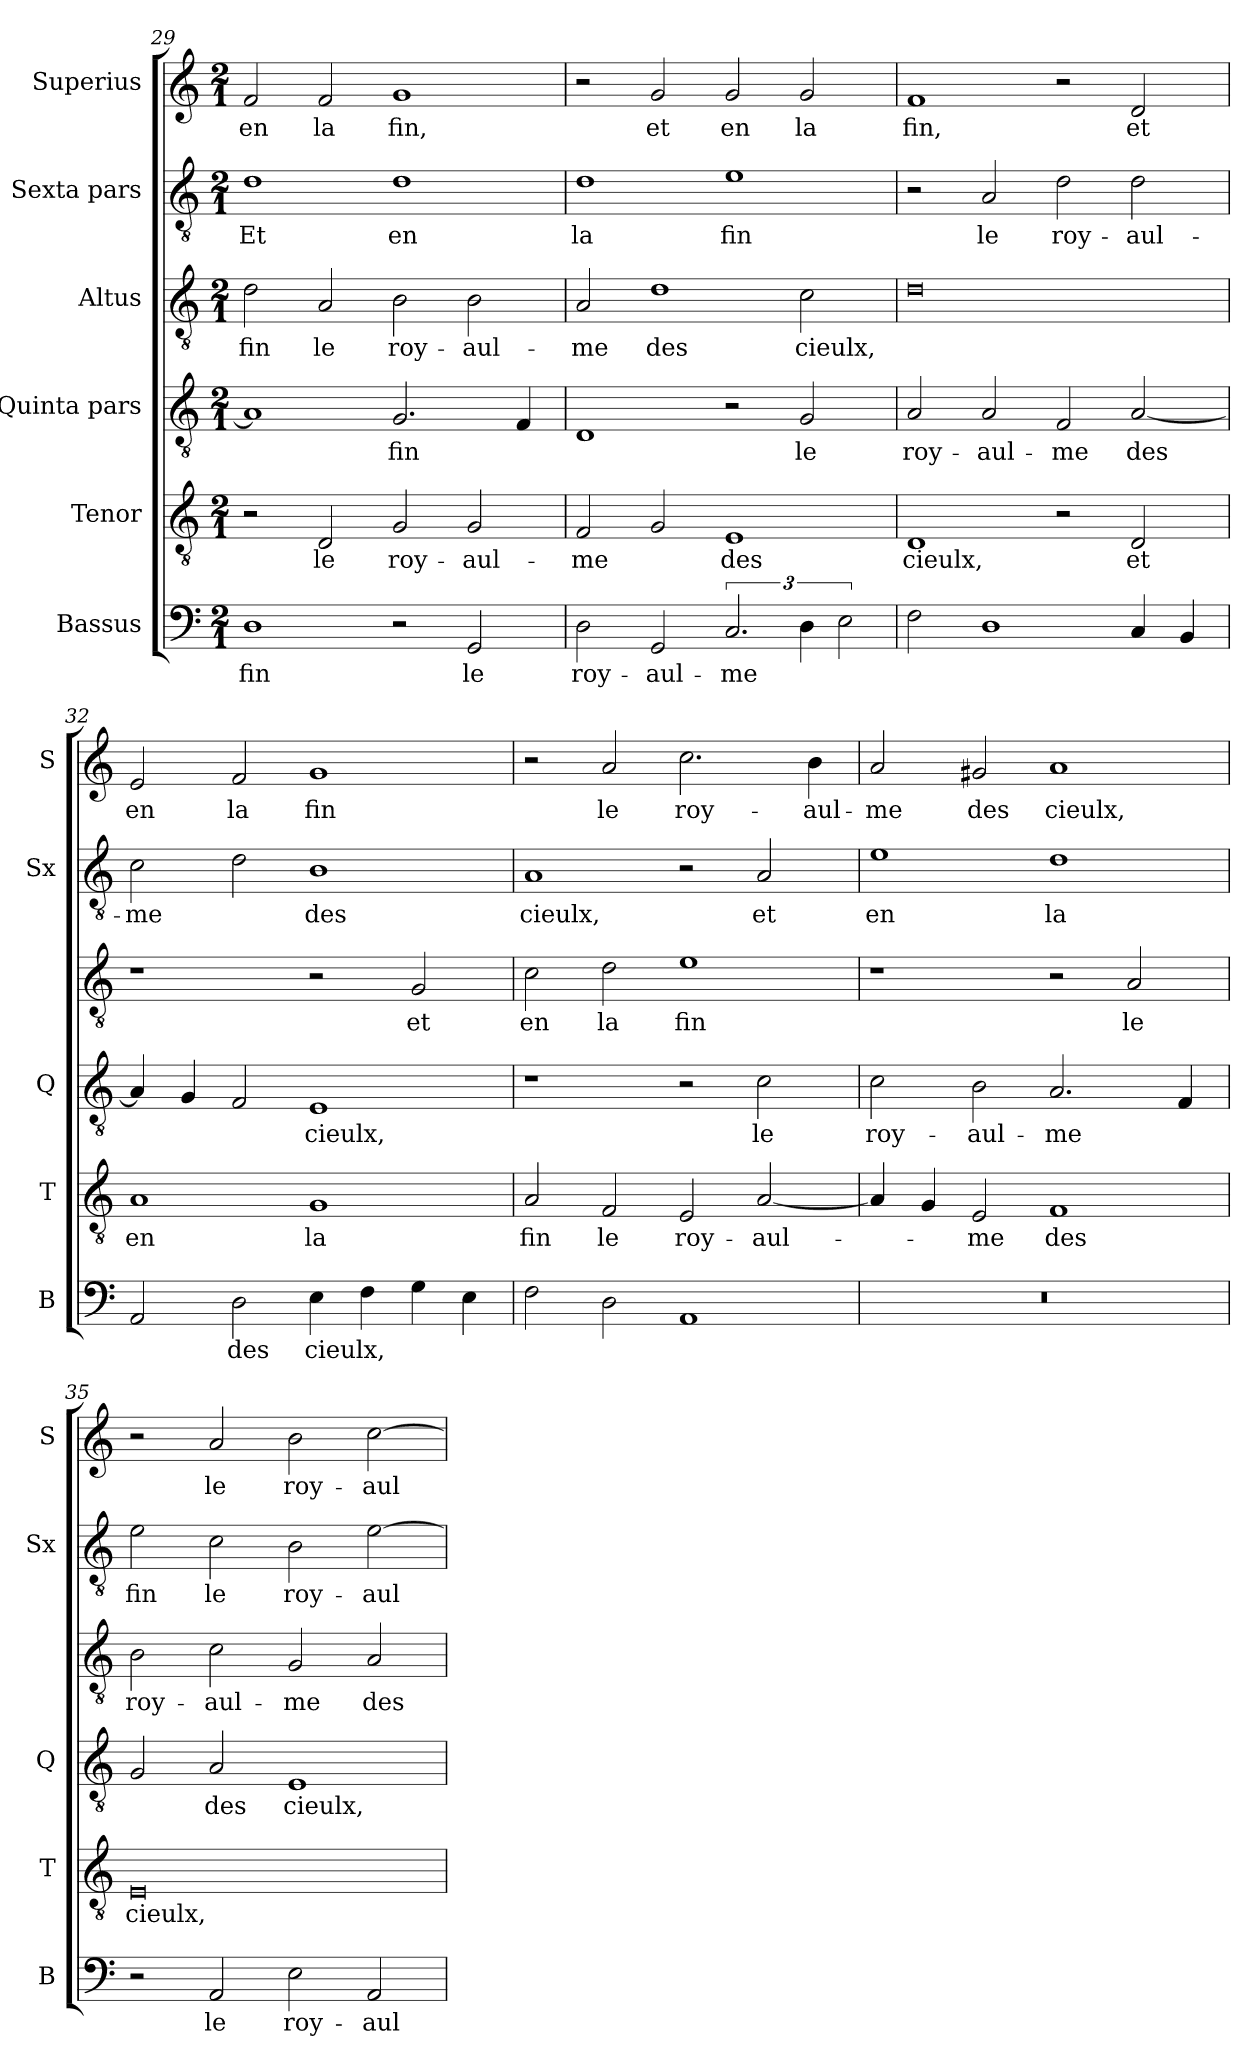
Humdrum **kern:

**kern	**text	**kern	**text	**kern	**text	**kern	**text	**kern	**text	**kern	**text
*part6	*part6	*part5	*part5	*part4	*part4	*part3	*part3	*part2	*part2	*part1	*part1
*staff6	*staff6	*staff5	*staff5	*staff4	*staff4	*staff3	*staff3	*staff2	*staff2	*staff1	*staff1
*I"Bassus	*	*I"Tenor	*	*I"Quinta pars	*	*I"Altus	*	*I"Sexta pars	*	*I"Superius	*
*I'B	*	*I'T	*	*I'Q	*	*	*	*I'Sx	*	*I'S	*
*clefF4	*	*clefGv2	*	*clefGv2	*	*clefGv2	*	*clefGv2	*	*clefG2	*
*k[]	*	*k[]	*	*k[]	*	*k[]	*	*k[]	*	*k[]	*
*M2/1	*	*M2/1	*	*M2/1	*	*M2/1	*	*M2/1	*	*M2/1	*
=29	=29	=29	=29	=29	=29	=29	=29	=29	=29	=29	=29
1D	fin	2r	.	1A]	.	2d\	fin	1d	Et	2f/	en
.	.	2D/	le	.	.	2A/	le	.	.	2f/	la
2r	.	2G/	roy-	2.G/	fin	2B\	roy-	1d	en	1g	fin,
2GG/	le	2G/	-aul-	.	.	2B\	-aul-	.	.	.	.
.	.	.	.	4F/	.	.	.	.	.	.	.
=30	=30	=30	=30	=30	=30	=30	=30	=30	=30	=30	=30
2D\	roy-	2F/	-me	1D	.	2A/	-me	1d	la	2r	.
2GG/	-aul-	2G/	.	.	.	1d	des	.	.	2g/	et
3.C/	-me	1E	des	2r	.	.	.	1e	fin	2g/	en
6D\	.	.	.	2G/	le	2c\	cieulx,	.	.	2g/	la
3E\	.	.	.	.	.	.	.	.	.	.	.
=31	=31	=31	=31	=31	=31	=31	=31	=31	=31	=31	=31
2F\	.	1D	cieulx,	2A/	roy-	0d	.	2r	.	1f	fin,
1D	.	.	.	2A/	-aul-	.	.	2A/	le	.	.
.	.	2r	.	2F/	-me	.	.	2d\	roy-	2r	.
4C/	.	2D/	et	[2A/	des	.	.	2d\	-aul-	2d/	et
4BB/	.	.	.	.	.	.	.	.	.	.	.
=32	=32	=32	=32	=32	=32	=32	=32	=32	=32	=32	=32
2AA/	.	1A	en	4A/]	.	1r	.	2c\	-me	2e/	en
.	.	.	.	4G/	.	.	.	.	.	.	.
2D\	des	.	.	2F/	.	.	.	2d\	.	2f/	la
4E\	cieulx,	1G	la	1E	cieulx,	2r	.	1B	des	1g	fin
4F\	.	.	.	.	.	.	.	.	.	.	.
4G\	.	.	.	.	.	2G/	et	.	.	.	.
4E\	.	.	.	.	.	.	.	.	.	.	.
=33	=33	=33	=33	=33	=33	=33	=33	=33	=33	=33	=33
2F\	.	2A/	fin	1r	.	2c\	en	1A	cieulx,	2r	.
2D\	.	2F/	le	.	.	2d\	la	.	.	2a/	le
1AA	.	2E/	roy-	2r	.	1e	fin	2r	.	2.cc\	roy-
.	.	[2A/	-aul-	2c\	le	.	.	2A/	et	.	.
.	.	.	.	.	.	.	.	.	.	4b\	-aul-
=34	=34	=34	=34	=34	=34	=34	=34	=34	=34	=34	=34
0r	.	4A/]	.	2c\	roy-	1r	.	1e	en	2a/	-me
.	.	4G/	.	.	.	.	.	.	.	.	.
.	.	2E/	-me	2B\	-aul-	.	.	.	.	2g#X/	des
.	.	1F	des	2.A/	-me	2r	.	1d	la	1a	cieulx,
.	.	.	.	.	.	2A/	le	.	.	.	.
.	.	.	.	4F/	.	.	.	.	.	.	.
=35	=35	=35	=35	=35	=35	=35	=35	=35	=35	=35	=35
2r	.	0E	cieulx,	2G/	.	2B\	roy-	2e\	fin	2r	.
2AA/	le	.	.	2A/	des	2c\	-aul-	2c\	le	2a/	le
2E\	roy-	.	.	1E	cieulx,	2G/	-me	2B\	roy-	2b\	roy-
2AA/	-aul-	.	.	.	.	2A/	des	[2e\	-aul-	[2cc\	-aul-
=	=	=	=	=	=	=	=	=	=	=	=
*-	*-	*-	*-	*-	*-	*-	*-	*-	*-	*-	*-
